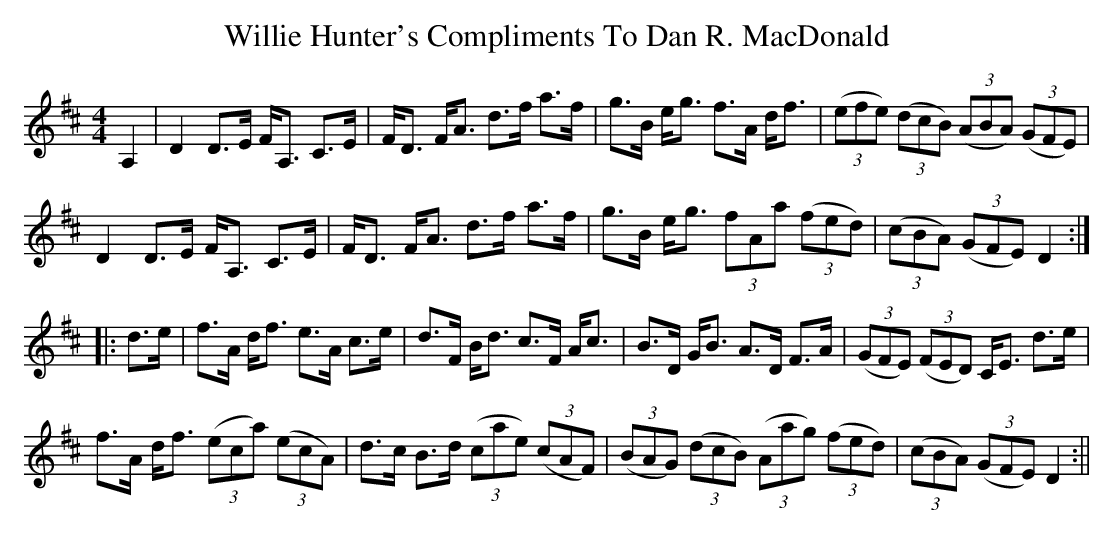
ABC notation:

X:1
T: Willie Hunter's Compliments To Dan R. MacDonald
M: 4/4
L: 1/8
K: Dmaj
A,2|D2 D>E F<A, C>E|F<D F<A d>f a>f|g>B e<g f>A d<f|((3efe) ((3dcB) ((3ABA) ((3GFE)|!
D2 D>E F<A, C>E|F<D F<A d>f a>f|g>B e<g (3fAa ((3fed)|((3cBA) ((3GFE) D2:|!
|:d>e|f>A d<f e>A c>e|d>F B<d c>F A<c|B>D G<B A>D F>A| ((3GFE) ((3FED) C<E d>e|!
f>A d<f ((3eca) ((3ecA)|d>c B>d ((3cae) ((3cAF)|((3BAG) ((3dcB) ((3Aag) ((3fed)|((3cBA) ((3GFE) D2:||
